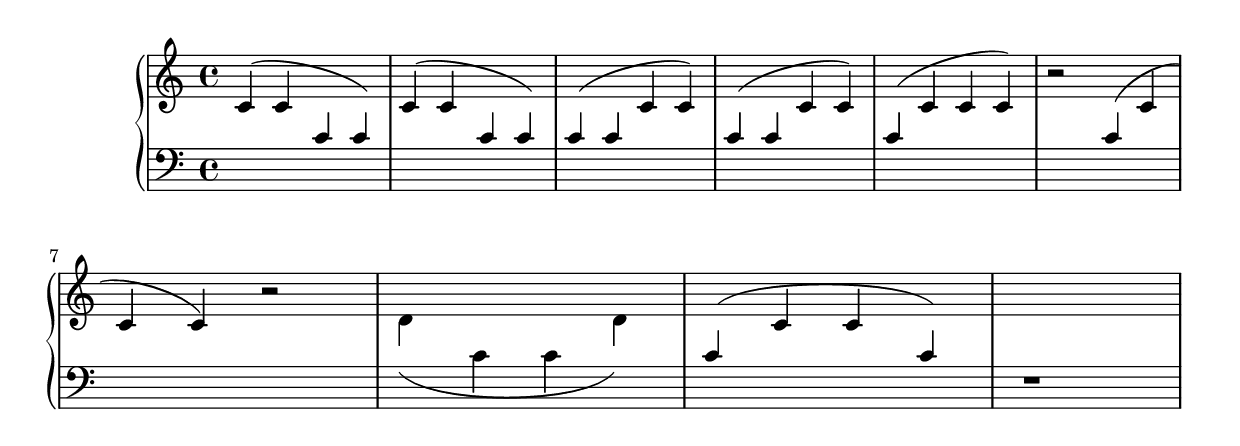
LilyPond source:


\version "2.10.0"
\header{
  texidoc="
Slurs behave decently when broken across a linebreak.
"
}



\context PianoStaff <<
  \new Staff = "one" \relative c'{
    \stemUp \slurUp
    c4( c \change Staff=two c  c) |
    \change Staff=one
    \stemUp \slurUp
    c4( c \change Staff=two c  c) |
    \stemUp \slurUp
    c4( c \change Staff=one c  c) |
    \change Staff=two
    \stemUp \slurUp
    c4( c \change Staff=one c  c) |
    \change Staff=two
    \stemUp \slurUp
    c4( \change Staff=one c c  c) |
    r2
    \change Staff=two
    \stemUp \slurUp
    c4( \change Staff=one c
    \break
    c  c)
    r2
    %%		\stemDown \slurDown
    %%		 c4( \change Staff=two c c \change Staff=one  c)
    \stemDown \slurDown
    d4( \change Staff=two c c \change Staff=one  d)
    \change Staff=two
    \stemUp \slurUp
    c4( \change Staff=one c c \change Staff=two  c)
    r1
  }
  \new Staff = "two" \relative c'{
    \clef bass
    s1 s1 s1 s1 s1 s1 s1 s1 s1 s1
  }
>>




